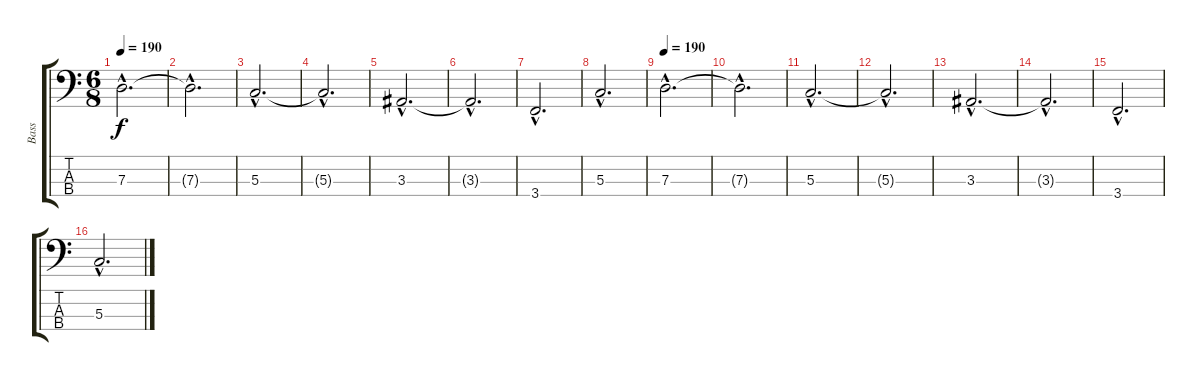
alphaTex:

\track ("Bass" "Bass") {instrument electricbasspick}
\staff {score tabs}
\tuning (F2 C2 G1 D1) {hide}
\ts (6 8)
\tempo 190
\clef f4
\ks c
7.3{hac}.2{d dy f} |
7.3{hac t}.2{d} |
5.3{hac}.2{d} |
5.3{hac t}.2{d} |
3.3{hac}.2{d} |
3.3{hac t}.2{d} |
3.4{hac}.2{d} |
5.3{hac}.2{d} |
\tempo 190
7.3{hac}.2{d} |
7.3{hac t}.2{d} |
5.3{hac}.2{d} |
5.3{hac t}.2{d} |
3.3{hac}.2{d} |
3.3{hac t}.2{d} |
3.4{hac}.2{d} |
5.3{hac}.2{d}
